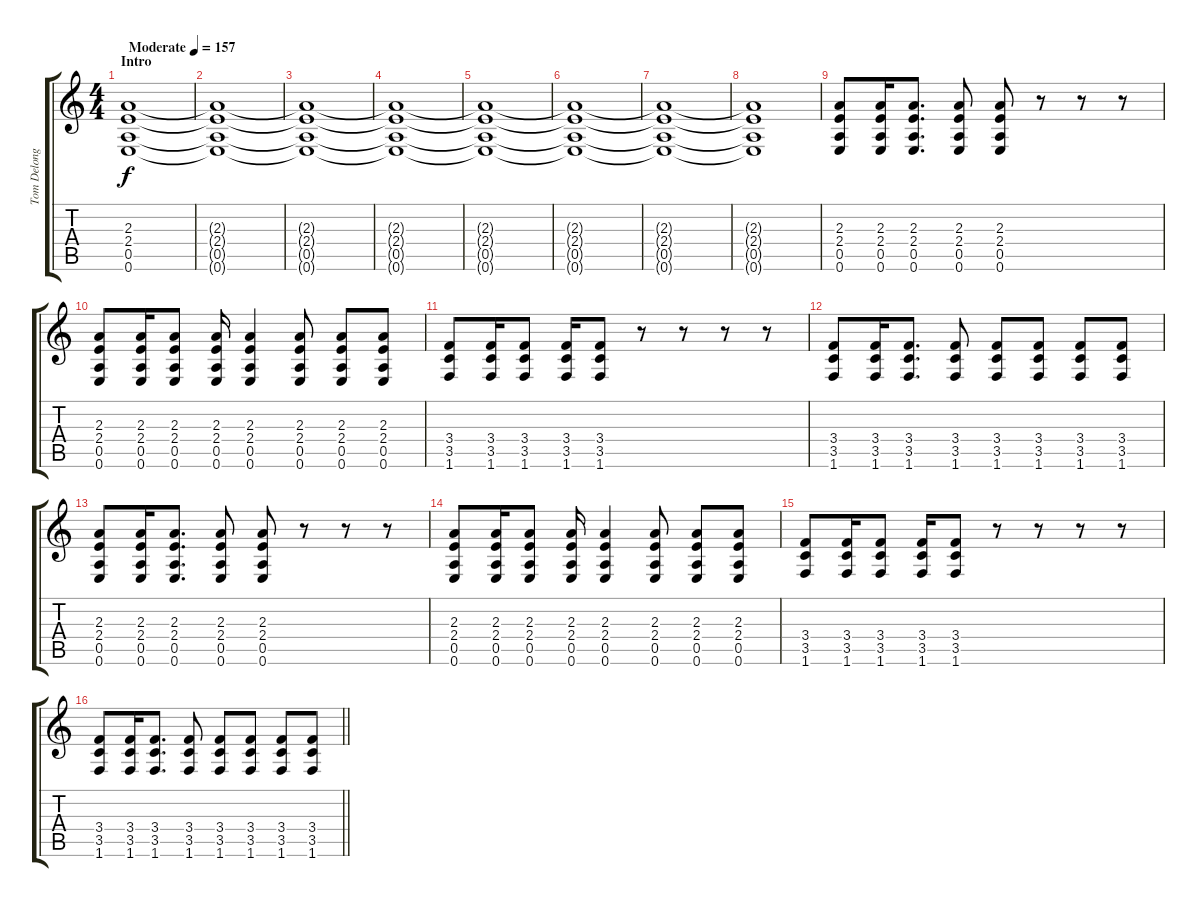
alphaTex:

\track ("Tom Delonge - Guitar" "Tom Delong") {instrument distortionguitar}
\staff {score tabs}
\tuning (E4 B3 G3 D3 A2 E2) {hide}
\ts (4 4)
\section ("" "Intro")
\tempo (157 "Moderate")
\clef g2
\ks c
(2.3 2.4 0.5 0.6).1{dy f volume 10 instrument distortionguitar} |
(2.3{t} 2.4{t} 0.5{t} 0.6{t}).1 |
(2.3{t} 2.4{t} 0.5{t} 0.6{t}).1 |
(2.3{t} 2.4{t} 0.5{t} 0.6{t}).1 |
(2.3{t} 2.4{t} 0.5{t} 0.6{t}).1{volume 5} |
(2.3{t} 2.4{t} 0.5{t} 0.6{t}).1 |
(2.3{t} 2.4{t} 0.5{t} 0.6{t}).1 |
(2.3{t} 2.4{t} 0.5{t} 0.6{t}).1 |
(2.3 2.4 0.5 0.6).8{volume 11} (2.3 2.4 0.5 0.6).16 (2.3 2.4 0.5 0.6).8{d} (2.3 2.4 0.5 0.6).8 (2.3 2.4 0.5 0.6).8 r.8 r.8 r.8 |
(2.3 2.4 0.5 0.6).8 (2.3 2.4 0.5 0.6).16 (2.3 2.4 0.5 0.6).8 (2.3 2.4 0.5 0.6).16 (2.3 2.4 0.5 0.6).4 (2.3 2.4 0.5 0.6).8 (2.3 2.4 0.5 0.6).8 (2.3 2.4 0.5 0.6).8 |
(3.4 3.5 1.6).8 (3.4 3.5 1.6).16 (3.4 3.5 1.6).8 (3.4 3.5 1.6).16 (3.4 3.5 1.6).8 r.8 r.8 r.8 r.8 |
(3.4 3.5 1.6).8 (3.4 3.5 1.6).16 (3.4 3.5 1.6).8{d} (3.4 3.5 1.6).8 (3.4 3.5 1.6).8 (3.4 3.5 1.6).8 (3.4 3.5 1.6).8 (3.4 3.5 1.6).8 |
(2.3 2.4 0.5 0.6).8 (2.3 2.4 0.5 0.6).16 (2.3 2.4 0.5 0.6).8{d} (2.3 2.4 0.5 0.6).8 (2.3 2.4 0.5 0.6).8 r.8 r.8 r.8 |
(2.3 2.4 0.5 0.6).8 (2.3 2.4 0.5 0.6).16 (2.3 2.4 0.5 0.6).8 (2.3 2.4 0.5 0.6).16 (2.3 2.4 0.5 0.6).4 (2.3 2.4 0.5 0.6).8 (2.3 2.4 0.5 0.6).8 (2.3 2.4 0.5 0.6).8 |
(3.4 3.5 1.6).8 (3.4 3.5 1.6).16 (3.4 3.5 1.6).8 (3.4 3.5 1.6).16 (3.4 3.5 1.6).8 r.8 r.8 r.8 r.8 |
\barLineRight lightlight
(3.4 3.5 1.6).8 (3.4 3.5 1.6).16 (3.4 3.5 1.6).8{d} (3.4 3.5 1.6).8 (3.4 3.5 1.6).8 (3.4 3.5 1.6).8 (3.4 3.5 1.6).8 (3.4 3.5 1.6).8
